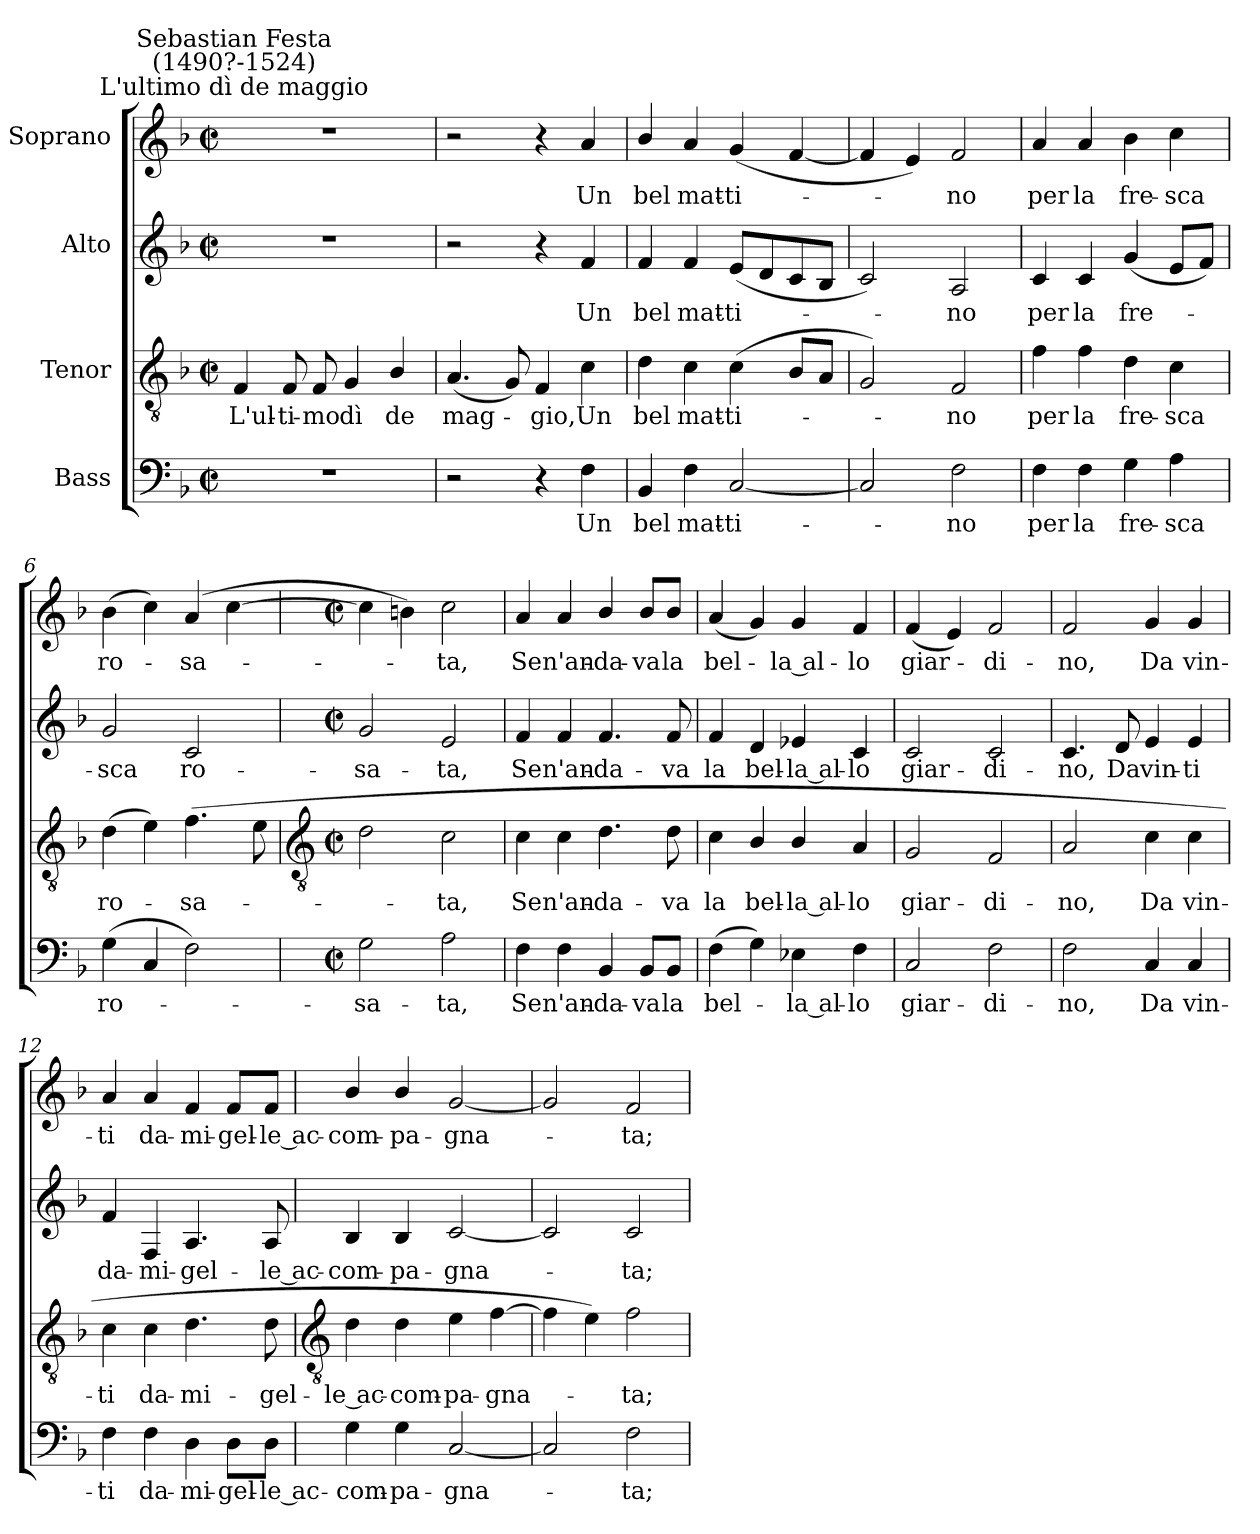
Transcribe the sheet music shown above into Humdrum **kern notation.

**kern	**text	**kern	**text	**kern	**text	**kern	**text
*part4	*part4	*part3	*part3	*part2	*part2	*part1	*part1
*staff4	*staff4	*staff3	*staff3	*staff2	*staff2	*staff1	*staff1
*I"Bass	*	*I"Tenor	*	*I"Alto	*	*I"Soprano	*
*clefF4	*	*clefGv2	*	*clefG2	*	*clefG2	*
*k[b-]	*	*k[b-]	*	*k[b-]	*	*k[b-]	*
*F:	*	*F:	*	*F:	*	*F:	*
*M2/2	*	*M2/2	*	*M2/2	*	*M2/2	*
*met(c|)	*	*met(c|)	*	*met(c|)	*	*met(c|)	*
=1	=1	=1	=1	=1	=1	=1	=1
!	!	!	!	!	!	!LO:TX:a:cj:t=L'ultimo dì de maggio	!
!	!	!	!	!	!	!LO:TX:a:cj:t=Sebastian Festa\n(1490?-1524)	!
!	!	!	!LO:LY:b	!	!	!	!
1r	.	4F	L'ul-	1r	.	1r	.
!	!	!	!LO:LY:b	!	!	!	!
.	.	8F	-ti-	.	.	.	.
!	!	!	!LO:LY:b	!	!	!	!
.	.	8F	-mo	.	.	.	.
!	!	!	!LO:LY:b	!	!	!	!
.	.	4G	dì	.	.	.	.
!	!	!	!LO:LY:b	!	!	!	!
.	.	4B-/	de	.	.	.	.
=2	=2	=2	=2	=2	=2	=2	=2
!	!	!	!LO:LY:b	!	!	!	!
2r	.	(<4.A	mag-	2r	.	2r	.
.	.	8G)	.	.	.	.	.
!	!	!	!LO:LY:b	!	!	!	!
4r	.	4F	gio,	4r	.	4r	.
!	!LO:LY:b	!	!LO:LY:b	!	!LO:LY:b	!	!LO:LY:b
4F	Un	4c	Un	4f	Un	4a	Un
=3	=3	=3	=3	=3	=3	=3	=3
!	!LO:LY:b	!	!LO:LY:b	!	!LO:LY:b	!	!LO:LY:b
4BB-	bel	4d	bel	4f	bel	4b-/	bel
!	!LO:LY:b	!	!LO:LY:b	!	!LO:LY:b	!	!LO:LY:b
4F	mat-	4c	mat-	4f	mat-	4a	mat-
!	!LO:LY:b	!	!LO:LY:b	!	!LO:LY:b	!	!LO:LY:b
[2C	-ti-	(<4c	-ti-	(<8eL	-ti-	(<4g	-ti-
.	.	.	.	8d	.	.	.
.	.	8B-L	.	8c	.	[4f	.
.	.	8AJ	.	8B-J	.	.	.
=4	=4	=4	=4	=4	=4	=4	=4
2C]	.	2G)	.	2c)	.	4f]	.
.	.	.	.	.	.	4e)	.
!	!LO:LY:b	!	!LO:LY:b	!	!LO:LY:b	!	!LO:LY:b
2F	no	2F	no	2A	no	2f	no
=5	=5	=5	=5	=5	=5	=5	=5
!	!LO:LY:b	!	!LO:LY:b	!	!LO:LY:b	!	!LO:LY:b
4F	per	4f	per	4c	per	4a	per
!	!LO:LY:b	!	!LO:LY:b	!	!LO:LY:b	!	!LO:LY:b
4F	la	4f	la	4c	la	4a	la
!	!LO:LY:b	!	!LO:LY:b	!	!LO:LY:b	!	!LO:LY:b
4G	fre-	4d	fre-	(<4g	fre-	4b-	fre-
!	!LO:LY:b	!	!LO:LY:b	!	!	!	!LO:LY:b
4A	-sca	4c	-sca	8eL	.	4cc	-sca
.	.	.	.	8fJ)	.	.	.
=6	=6	=6	=6	=6	=6	=6	=6
!	!LO:LY:b	!	!LO:LY:b	!	!LO:LY:b	!	!LO:LY:b
(>4G	ro-	(>4d	ro-	2g	sca	(>4b-	ro-
4C	.	4e)	.	.	.	4cc)	.
!	!	!	!LO:LY:b	!	!LO:LY:b	!	!LO:LY:b
2F)	.	(>4.f	sa-	2c	ro-	(>4a	sa-
.	.	.	.	.	.	[4cc	.
.	.	8e	.	.	.	.	.
!!LO:LB:g=z
=7	=7	=7	=7	=7	=7	=7	=7
*	*	*clefGv2	*	*	*	*	*
*M2/2	*	*M2/2	*	*M2/2	*	*M2/2	*
*met(c|)	*	*met(c|)	*	*met(c|)	*	*met(c|)	*
!	!LO:LY:b	!	!	!	!LO:LY:b	!	!
2G	sa-	2d	.	2g	-sa-	4cc]	.
.	.	.	.	.	.	4bn)	.
!	!LO:LY:b	!	!LO:LY:b	!	!LO:LY:b	!	!LO:LY:b
2A	-ta,	2c	ta,	2e	-ta,	2cc	ta,
=8	=8	=8	=8	=8	=8	=8	=8
!	!LO:LY:b	!	!LO:LY:b	!	!LO:LY:b	!	!LO:LY:b
4F	Se	4c	Se	4f	Se	4a	Se
!	!LO:LY:b	!	!LO:LY:b	!	!LO:LY:b	!	!LO:LY:b
4F	n'an-	4c	n'an-	4f	n'an-	4a	n'an-
!	!LO:LY:b	!	!LO:LY:b	!	!LO:LY:b	!	!LO:LY:b
4BB-	-da-	4.d	-da-	4.f	-da-	4b-/	-da-
!	!LO:LY:b	!	!	!	!	!	!LO:LY:b
8BB-/L	-va	.	.	.	.	8b-/L	-va
!	!LO:LY:b	!	!LO:LY:b	!	!LO:LY:b	!	!LO:LY:b
8BB-/J	la	8d	-va	8f	-va	8b-/J	la
=9	=9	=9	=9	=9	=9	=9	=9
!	!LO:LY:b	!	!LO:LY:b	!	!LO:LY:b	!	!LO:LY:b
(>4F	bel-	4c	la	4f	la	(<4a	bel-
!	!	!	!LO:LY:b	!	!LO:LY:b	!	!
4G)	.	4B-/	bel-	4d	bel-	4g)	.
!	!LO:LY:b	!	!LO:LY:b	!	!LO:LY:b	!	!LO:LY:b
4E-X	la al-	4B-/	-la al-	4e-X	-la al-	4g	la al-
!	!LO:LY:b	!	!LO:LY:b	!	!LO:LY:b	!	!LO:LY:b
4F	-lo	4A	-lo	4c	-lo	4f	-lo
=10	=10	=10	=10	=10	=10	=10	=10
!	!LO:LY:b	!	!LO:LY:b	!	!LO:LY:b	!	!LO:LY:b
2C	giar-	2G	giar-	2c	giar-	(<4f	giar-
.	.	.	.	.	.	4e)	.
!	!LO:LY:b	!	!LO:LY:b	!	!LO:LY:b	!	!LO:LY:b
2F	-di-	2F	-di-	2c	-di-	2f	di-
=11	=11	=11	=11	=11	=11	=11	=11
!	!LO:LY:b	!	!LO:LY:b	!	!LO:LY:b	!	!LO:LY:b
2F	-no,	2A	-no,	4.c	-no,	2f	-no,
!	!	!	!	!	!LO:LY:b	!	!
.	.	.	.	8d	Da	.	.
!	!LO:LY:b	!	!LO:LY:b	!	!LO:LY:b	!	!LO:LY:b
4C	Da	4c	Da	4e	vin-	4g	Da
!	!LO:LY:b	!	!LO:LY:b	!	!LO:LY:b	!	!LO:LY:b
4C	vin-	4c	vin-	4e	-ti	4g	vin-
=12	=12	=12	=12	=12	=12	=12	=12
!	!LO:LY:b	!	!LO:LY:b	!	!LO:LY:b	!	!LO:LY:b
4F	-ti	4c	-ti	4f	da-	4a	-ti
!	!LO:LY:b	!	!LO:LY:b	!	!LO:LY:b	!	!LO:LY:b
4F	da-	4c	da-	4F	-mi-	4a	da-
!	!LO:LY:b	!	!LO:LY:b	!	!LO:LY:b	!	!LO:LY:b
4D	-mi-	4.d	-mi-	4.A	-gel-	4f	-mi-
!	!LO:LY:b	!	!	!	!	!	!LO:LY:b
8D\L	-gel-	.	.	.	.	8f/L	-gel-
!	!LO:LY:b	!	!LO:LY:b	!	!LO:LY:b	!	!LO:LY:b
8D\J	-le ac-	8d	-gel-	8A	-le ac-	8f/J	-le ac-
!!LO:LB:g=z
=13	=13	=13	=13	=13	=13	=13	=13
*	*	*clefGv2	*	*	*	*	*
!	!LO:LY:b	!	!LO:LY:b	!	!LO:LY:b	!	!LO:LY:b
4G	-com-	4d	-le ac-	4B-	-com-	4b-/	-com-
!	!LO:LY:b	!	!LO:LY:b	!	!LO:LY:b	!	!LO:LY:b
4G	-pa-	4d	-com-	4B-	-pa-	4b-/	-pa-
!	!LO:LY:b	!	!LO:LY:b	!	!LO:LY:b	!	!LO:LY:b
[2C	-gna-	4e	-pa-	[2c	-gna-	[2g	-gna-
!	!	!	!LO:LY:b	!	!	!	!
.	.	[4f	-gna-	.	.	.	.
=14	=14	=14	=14	=14	=14	=14	=14
2C]	.	4f]	.	2c]	.	2g]	.
.	.	4e)	.	.	.	.	.
!	!LO:LY:b	!	!LO:LY:b	!	!LO:LY:b	!	!LO:LY:b
2F	ta;	2f	ta;	2c	ta;	2f	ta;
=	=	=	=	=	=	=	=
*-	*-	*-	*-	*-	*-	*-	*-
